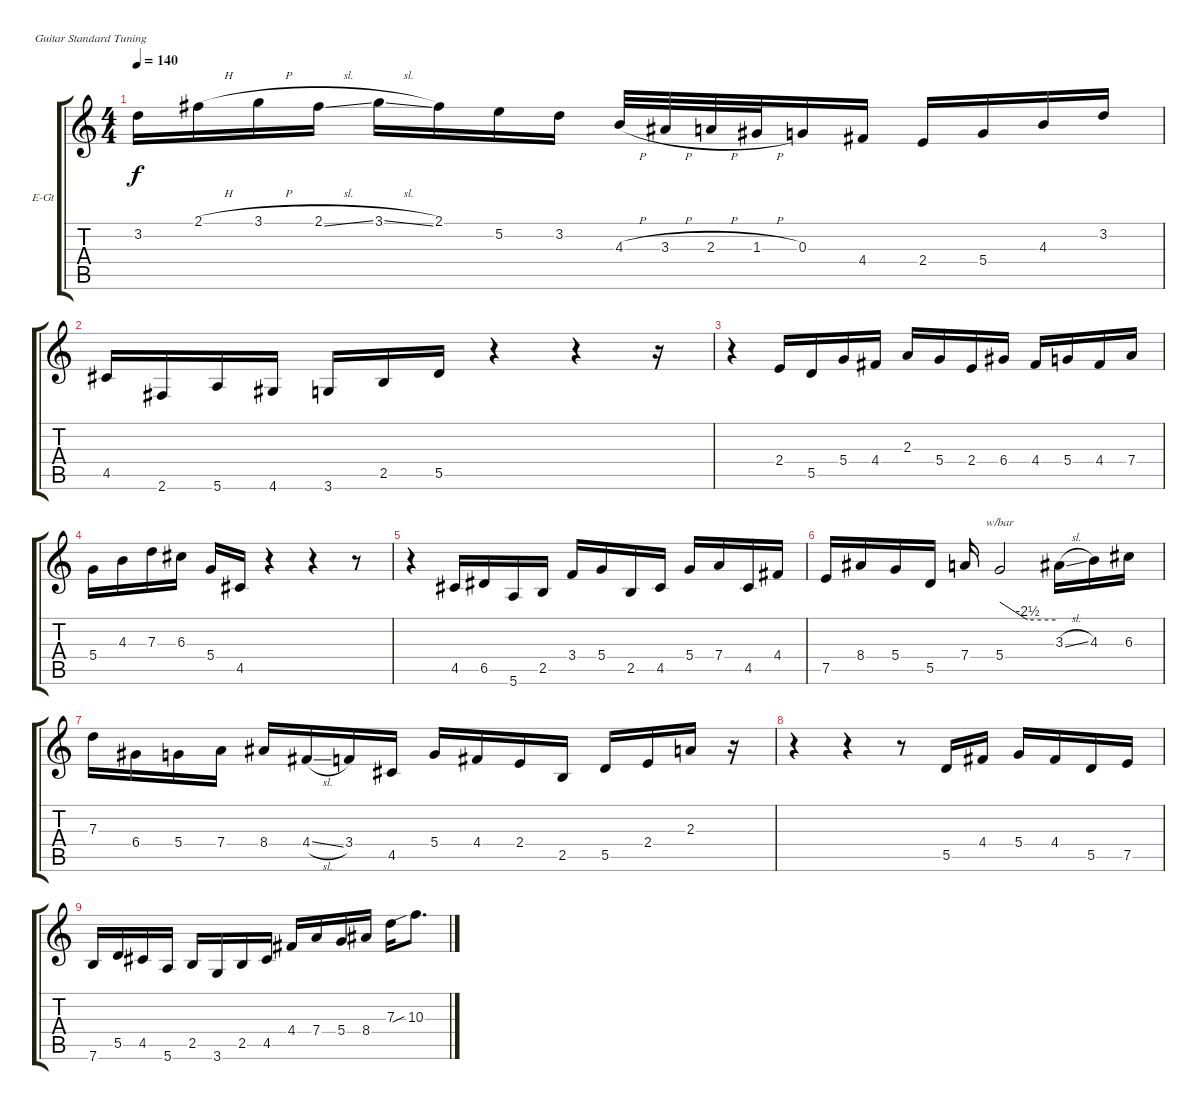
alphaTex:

\bracketExtendMode groupsimilarinstruments
\firstSystemTrackNameOrientation horizontal
\otherSystemsTrackNameOrientation horizontal
\track ("Track 1" "E-Gt") {instrument overdrivenguitar}
\staff {score tabs}
\tuning (E4 B3 G3 D3 A2 E2)
\ts (4 4)
\tempo 140
\clef g2
\ks c
3.2.16{dy f} 2.1{h}.16 3.1{h}.16 2.1{sl}.16 3.1{sl}.16 2.1.16 5.2.16 3.2.16 4.3{h}.32 3.3{h}.32 2.3{h}.32 1.3{h}.32 0.3.16 4.4.16 2.4.16 5.4.16 4.3.16 3.2.16 |
4.5.16 2.6.16 5.6.16 4.6.16 3.6.16 2.5.16 5.5.16 r.4 r.4 r.16 |
r.4 2.4.16 5.5.16 5.4.16 4.4.16 2.3.16 5.4.16 2.4.16 6.4.16 4.4.16 5.4.16 4.4.16 7.4.16 |
5.4.16 4.3.16 7.3.16 6.3.16 5.4.16 4.5.16 r.4 r.4 r.8 |
r.4 4.5.16 6.5.16 5.6.16 2.5.16 3.4.16 5.4.16 2.5.16 4.5.16 5.4.16 7.4.16 4.5.16 4.4.16 |
7.5.16 8.4.16 5.4.16 5.5.16 7.4.16 5.4.2{tbe (custom default 0 0 30 -10 60 -10)} 3.3{sl}.16 4.3.16 6.3.16 |
7.3.16 6.4.16 5.4.16 7.4.16 8.4.16 4.4{sl}.16 3.4.16 4.5.16 5.4.16 4.4.16 2.4.16 2.5.16 5.5.16 2.4.16 2.3.16 r.16 |
r.4 r.4 r.8 5.5.16 4.4.16 5.4.16 4.4.16 5.5.16 7.5.16 |
7.6.16 5.5.16 4.5.16 5.6.16 2.5.16 3.6.16 2.5.16 4.5.16 4.4.16 7.4.16 5.4.16 8.4.16 7.3.16 10.3{sib}.8{d}
